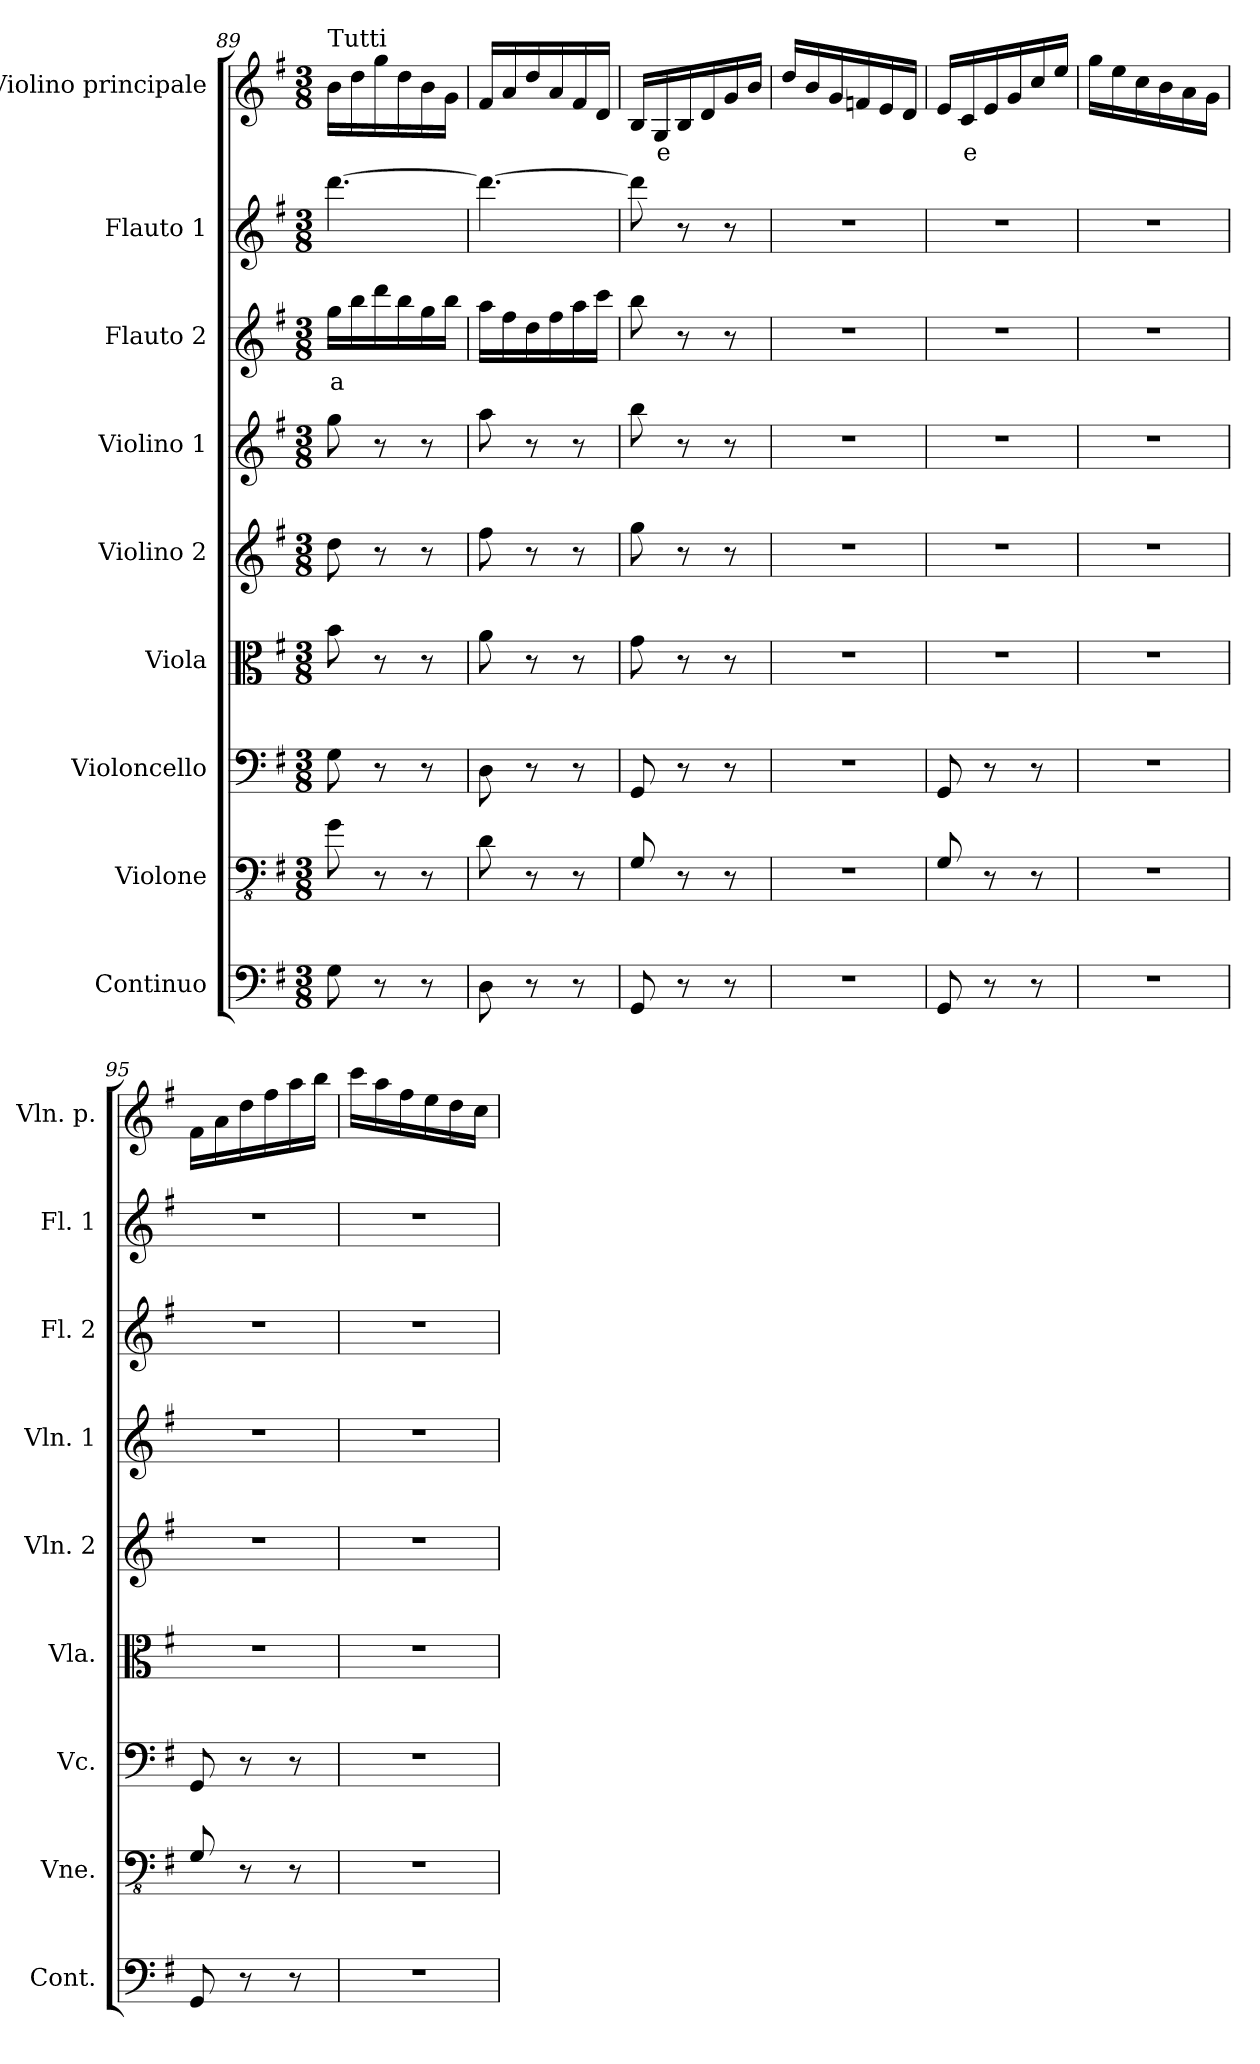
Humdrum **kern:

**kern	**kern	**kern	**kern	**kern	**kern	**kern	**text	**kern	**kern	**text
*part9	*part8	*part7	*part6	*part5	*part4	*part3	*part3	*part2	*part1	*part1
*staff9	*staff8	*staff7	*staff6	*staff5	*staff4	*staff3	*staff3	*staff2	*staff1	*staff1
*I"Continuo	*I"Violone	*I"Violoncello	*I"Viola	*I"Violino 2	*I"Violino 1	*I"Flauto 2	*	*I"Flauto 1	*I"Violino principale	*
*I'Cont.	*I'Vne.	*I'Vc.	*I'Vla.	*I'Vln. 2	*I'Vln. 1	*I'Fl. 2	*	*I'Fl. 1	*I'Vln. p.	*
*clefF4	*clefFv4	*clefF4	*clefC3	*clefG2	*clefG2	*clefG2	*	*clefG2	*clefG2	*
*	*ITrd7c12	*	*	*	*	*	*	*	*	*
*k[f#]	*k[f#]	*k[f#]	*k[f#]	*k[f#]	*k[f#]	*k[f#]	*	*k[f#]	*k[f#]	*
*M3/8	*M3/8	*M3/8	*M3/8	*M3/8	*M3/8	*M3/8	*	*M3/8	*M3/8	*
=89	=89	=89	=89	=89	=89	=89	=89	=89	=89	=89
!	!	!	!	!	!	!	!	!	!LO:TX:a:t=Tutti	!
!	!	!	!	!	!	!	!LO:LY:color=#FF0000	!	!	!
8G\	8GG\	8G\	8b\	8dd\	8gg\	16gg\LL	a	[4.ddd\	16b\LL	.
.	.	.	.	.	.	16bb\	.	.	16dd\	.
8r	8r	8r	8r	8r	8r	16ddd\	.	.	16gg\	.
.	.	.	.	.	.	16bb\	.	.	16dd\	.
8r	8r	8r	8r	8r	8r	16gg\	.	.	16b\	.
.	.	.	.	.	.	16bb\JJ	.	.	16g\JJ	.
=90	=90	=90	=90	=90	=90	=90	=90	=90	=90	=90
8D\	8DD\	8D\	8a\	8ff#\	8aa\	16aa\LL	.	4.ddd\_	16f#/LL	.
.	.	.	.	.	.	16ff#\	.	.	16a/	.
8r	8r	8r	8r	8r	8r	16dd\	.	.	16dd/	.
.	.	.	.	.	.	16ff#\	.	.	16a/	.
8r	8r	8r	8r	8r	8r	16aa\	.	.	16f#/	.
.	.	.	.	.	.	16ccc\JJ	.	.	16d/JJ	.
=91	=91	=91	=91	=91	=91	=91	=91	=91	=91	=91
8GG/	8GGG/	8GG/	8g\	8gg\	8bb\	8bb\	.	8ddd\]	16B/LL	.
!	!	!	!	!	!	!	!	!	!	!LO:LY:color=#FF0000
.	.	.	.	.	.	.	.	.	16G/	e
8r	8r	8r	8r	8r	8r	8r	.	8r	16B/	.
.	.	.	.	.	.	.	.	.	16d/	.
8r	8r	8r	8r	8r	8r	8r	.	8r	16g/	.
.	.	.	.	.	.	.	.	.	16b/JJ	.
=92	=92	=92	=92	=92	=92	=92	=92	=92	=92	=92
4.r	4.r	4.r	4.r	4.r	4.r	4.r	.	4.r	16dd/LL	.
.	.	.	.	.	.	.	.	.	16b/	.
.	.	.	.	.	.	.	.	.	16g/	.
.	.	.	.	.	.	.	.	.	16fn/	.
.	.	.	.	.	.	.	.	.	16e/	.
.	.	.	.	.	.	.	.	.	16d/JJ	.
=93	=93	=93	=93	=93	=93	=93	=93	=93	=93	=93
8GG/	8GGG/	8GG/	4.r	4.r	4.r	4.r	.	4.r	16e/LL	.
!	!	!	!	!	!	!	!	!	!	!LO:LY:color=#FF0000
.	.	.	.	.	.	.	.	.	16c/	e
8r	8r	8r	.	.	.	.	.	.	16e/	.
.	.	.	.	.	.	.	.	.	16g/	.
8r	8r	8r	.	.	.	.	.	.	16cc/	.
.	.	.	.	.	.	.	.	.	16ee/JJ	.
=94	=94	=94	=94	=94	=94	=94	=94	=94	=94	=94
4.r	4.r	4.r	4.r	4.r	4.r	4.r	.	4.r	16gg\LL	.
.	.	.	.	.	.	.	.	.	16ee\	.
.	.	.	.	.	.	.	.	.	16cc\	.
.	.	.	.	.	.	.	.	.	16b\	.
.	.	.	.	.	.	.	.	.	16a\	.
.	.	.	.	.	.	.	.	.	16g\JJ	.
=95	=95	=95	=95	=95	=95	=95	=95	=95	=95	=95
8GG/	8GGG/	8GG/	4.r	4.r	4.r	4.r	.	4.r	16f#\LL	.
.	.	.	.	.	.	.	.	.	16a\	.
8r	8r	8r	.	.	.	.	.	.	16dd\	.
.	.	.	.	.	.	.	.	.	16ff#\	.
8r	8r	8r	.	.	.	.	.	.	16aa\	.
.	.	.	.	.	.	.	.	.	16bb\JJ	.
=96	=96	=96	=96	=96	=96	=96	=96	=96	=96	=96
4.r	4.r	4.r	4.r	4.r	4.r	4.r	.	4.r	16ccc\LL	.
.	.	.	.	.	.	.	.	.	16aa\	.
.	.	.	.	.	.	.	.	.	16ff#\	.
.	.	.	.	.	.	.	.	.	16ee\	.
.	.	.	.	.	.	.	.	.	16dd\	.
.	.	.	.	.	.	.	.	.	16cc\JJ	.
=	=	=	=	=	=	=	=	=	=	=
*-	*-	*-	*-	*-	*-	*-	*-	*-	*-	*-
